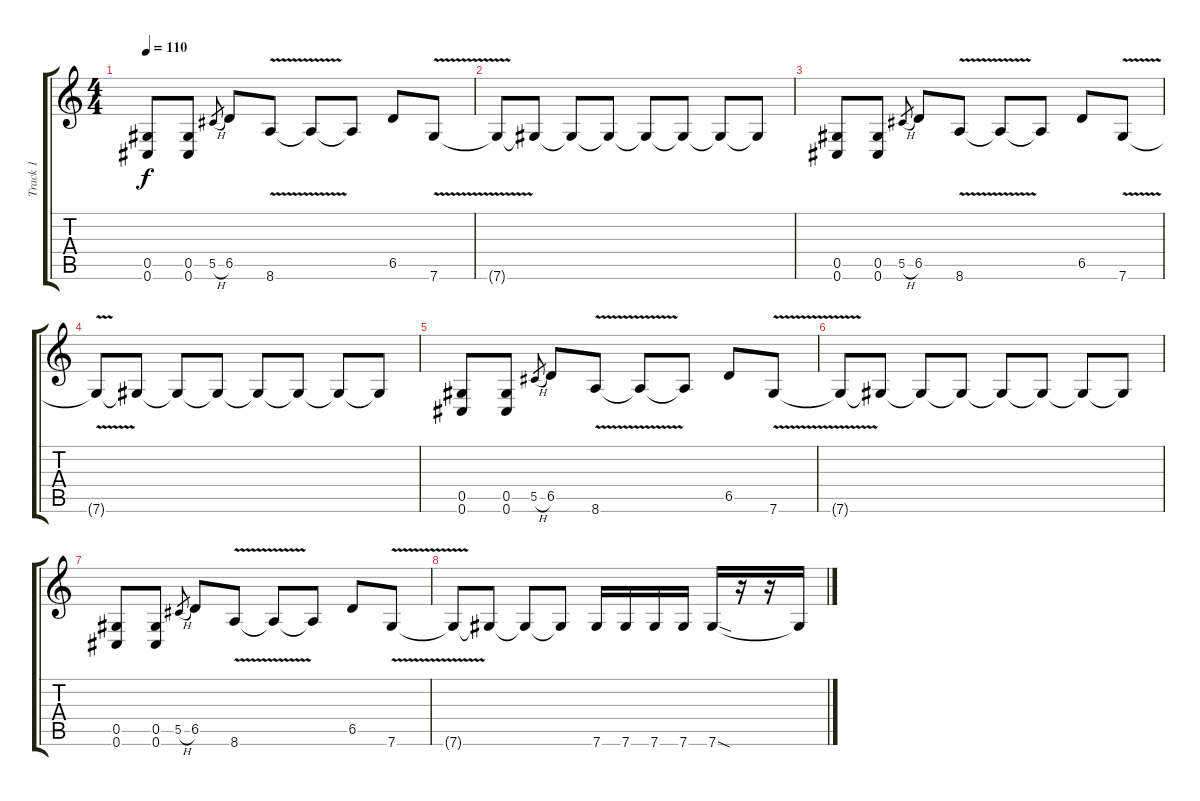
\track ("Track 1" "Track 1") {instrument distortionguitar}
\staff {score tabs}
\tuning (Eb4 Bb3 Gb3 Db3 Ab2 Db2) {hide}
\ts (4 4)
\tempo 110
\clef g2
\ks c
(0.5 0.6).8{dy f} (0.5 0.6).8 5.5{h}.8{gr} 6.5.8{beam Up} 8.6{v}.8{beam Up} 8.6{t}.8 8.6{t}.8 6.5.8 7.6{v}.8 |
7.6{t}.8 7.6{t}.8 7.6{t}.8 7.6{t}.8 7.6{t}.8 7.6{t}.8 7.6{t}.8 7.6{t}.8 |
(0.5 0.6).8 (0.5 0.6).8 5.5{h}.8{gr} 6.5.8{beam Up} 8.6{v}.8{beam Up} 8.6{t}.8 8.6{t}.8 6.5.8 7.6{v}.8 |
7.6{t}.8 7.6{t}.8 7.6{t}.8 7.6{t}.8 7.6{t}.8 7.6{t}.8 7.6{t}.8 7.6{t}.8 |
(0.5 0.6).8 (0.5 0.6).8 5.5{h}.8{gr} 6.5.8{beam Up} 8.6{v}.8{beam Up} 8.6{t}.8 8.6{t}.8 6.5.8 7.6{v}.8 |
7.6{t}.8 7.6{t}.8 7.6{t}.8 7.6{t}.8 7.6{t}.8 7.6{t}.8 7.6{t}.8 7.6{t}.8 |
(0.5 0.6).8 (0.5 0.6).8 5.5{h}.8{gr} 6.5.8{beam Up} 8.6{v}.8{beam Up} 8.6{t}.8 8.6{t}.8 6.5.8 7.6{v}.8 |
7.6{t}.8 7.6{t}.8 7.6{t}.8 7.6{t}.8 7.6.16 7.6.16 7.6.16 7.6.16 7.6{sod}.16 r.16 r.16 7.6{t}.16
